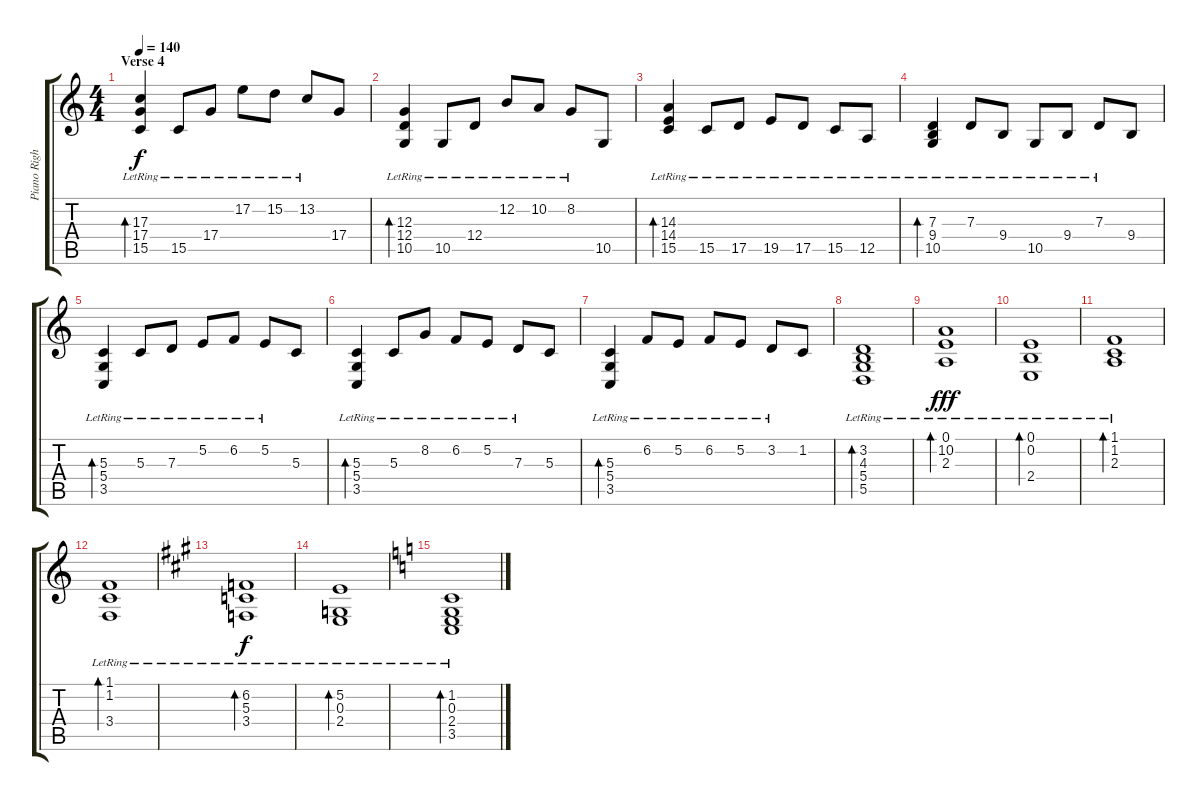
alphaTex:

\track ("Piano Right-hand" "Piano Righ") {instrument acousticgrandpiano}
\staff {score tabs}
\tuning (E4 B3 G3 D3 A2 E2) {hide}
\ts (4 4)
\section ("" "Verse 4")
\tempo 140
\clef g2
\ks c
(17.3{lr} 17.4{lr} 15.5{lr}).4{bd 240 dy f} 15.5{lr}.8 17.4{lr}.8 17.2{lr}.8 15.2{lr}.8 13.2{lr}.8 17.4.8 |
(12.3{lr} 12.4{lr} 10.5{lr}).4{bd 240} 10.5{lr}.8 12.4{lr}.8 12.2{lr}.8 10.2{lr}.8 8.2{lr}.8 10.5.8 |
(14.3{lr} 14.4{lr} 15.5{lr}).4{bd 240} 15.5{lr}.8 17.5{lr}.8 19.5{lr}.8 17.5{lr}.8 15.5{lr}.8 12.5{lr}.8 |
(7.3{lr} 9.4{lr} 10.5{lr}).4{bd 240} 7.3{lr}.8 9.4{lr}.8 10.5{lr}.8 9.4{lr}.8 7.3{lr}.8 9.4.8 |
(5.3{lr} 5.4{lr} 3.5{lr}).4{bd 240} 5.3{lr}.8 7.3{lr}.8 5.2{lr}.8 6.2{lr}.8 5.2{lr}.8 5.3.8 |
(5.3{lr} 5.4{lr} 3.5{lr}).4{bd 240} 5.3{lr}.8 8.2{lr}.8 6.2{lr}.8 5.2{lr}.8 7.3{lr}.8 5.3.8 |
(5.3{lr} 5.4{lr} 3.5{lr}).4{bd 240} 6.2{lr}.8 5.2{lr}.8 6.2{lr}.8 5.2{lr}.8 3.2{lr}.8 1.2.8 |
(3.2{lr} 4.3{lr} 5.4{lr} 5.5{lr}).1{bd 240} |
(0.1{lr} 10.2{lr} 2.3{lr}).1{bd 480 dy fff} |
(0.1{lr} 0.2{lr} 2.4{lr}).1{bd 480} |
(1.1{lr} 1.2{lr} 2.3{lr}).1{bd 480} |
(1.1{lr} 1.2{lr} 3.4{lr}).1{bd 480} |
\ks a
(6.2{lr} 5.3{lr} 3.4{lr}).1{bd 480 dy f} |
(5.2{lr} 0.3{lr} 2.4{lr}).1{bd 480} |
\ks c
(1.2{lr} 0.3{lr} 2.4{lr} 3.5{lr}).1{bd 480}
